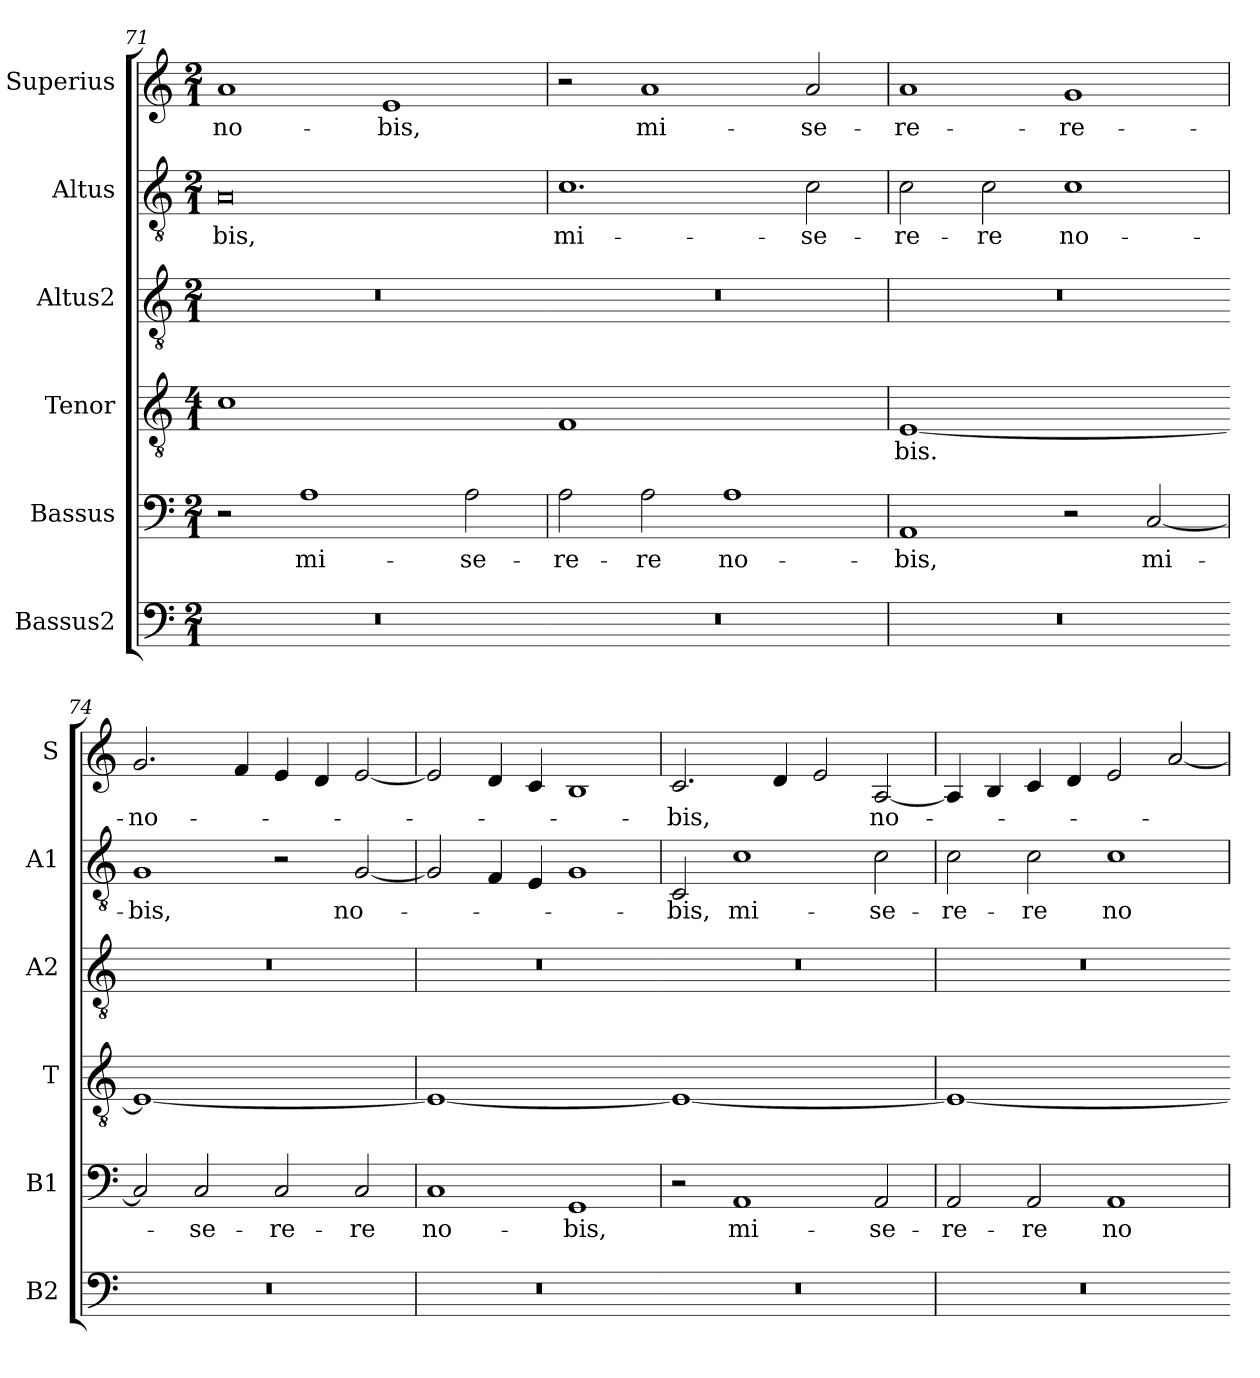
**kern	**kern	**text	**kern	**text	**kern	**kern	**text	**kern	**text
*part6	*part5	*part5	*part4	*part4	*part3	*part2	*part2	*part1	*part1
*staff6	*staff5	*staff5	*staff4	*staff4	*staff3	*staff2	*staff2	*staff1	*staff1
*I"Bassus2	*I"Bassus	*	*I"Tenor	*	*I"Altus2	*I"Altus	*	*I"Superius	*
*I'B2	*I'B1	*	*I'T	*	*I'A2	*I'A1	*	*I'S	*
*clefF4	*clefF4	*	*clefGv2	*	*clefGv2	*clefGv2	*	*clefG2	*
*k[]	*k[]	*	*k[]	*	*k[]	*k[]	*	*k[]	*
*M2/1	*M2/1	*	*M4/1	*	*M2/1	*M2/1	*	*M2/1	*
=71	=71	=71	=71	=71	=71	=71	=71	=71	=71
!	!	!	!LO:N:vis=1	!	!	!	!	!	!
0r	2r	.	0c	.	0r	0A	-bis,	1a	no-
.	1A	mi-	.	.	.	.	.	.	.
.	.	.	.	.	.	.	.	1e	-bis,
.	2A\	-se-	.	.	.	.	.	.	.
=72	=72	=72	=72-	=72	=72	=72	=72	=72	=72
!	!	!	!LO:N:vis=1	!	!	!	!	!	!
0r	2A\	-re-	0F	.	0r	1.c	mi-	2r	.
.	2A\	-re	.	.	.	.	.	1a	mi-
.	1A	no-	.	.	.	.	.	.	.
.	.	.	.	.	.	2c\	-se-	2a/	-se-
=73	=73	=73	=73	=73	=73	=73	=73	=73	=73
!	!	!	!LO:N:vis=1	!	!	!	!	!	!
0r	1AA	-bis,	[0E	-bis.	0r	2c\	-re-	1a	-re-
.	.	.	.	.	.	2c\	-re	.	.
.	2r	.	.	.	.	1c	no-	1g	-re-
.	[2C/	mi-	.	.	.	.	.	.	.
=74	=74	=74	=74-	=74	=74	=74	=74	=74	=74
!	!	!	!LO:N:vis=1	!	!	!	!	!	!
0r	2C/]	.	0E_	.	0r	1G	-bis,	2.g/	no-
.	2C/	-se-	.	.	.	.	.	.	.
.	.	.	.	.	.	.	.	4f/	.
.	2C/	-re-	.	.	.	2r	.	4e/	.
.	.	.	.	.	.	.	.	4d/	.
.	2C/	-re	.	.	.	[2G/	no-	[2e/	.
=75	=75	=75	=75	=75	=75	=75	=75	=75	=75
!	!	!	!LO:N:vis=1	!	!	!	!	!	!
0r	1C	no-	0E_	.	0r	2G/]	.	2e/]	.
.	.	.	.	.	.	4F/	.	4d/	.
.	.	.	.	.	.	4E/	.	4c/	.
.	1GG	-bis,	.	.	.	1G	.	1B	.
=76	=76	=76	=76-	=76	=76	=76	=76	=76	=76
!	!	!	!LO:N:vis=1	!	!	!	!	!	!
0r	2r	.	0E_	.	0r	2C/	-bis,	2.c/	-bis,
.	1AA	mi-	.	.	.	1c	mi-	.	.
.	.	.	.	.	.	.	.	4d/	.
.	.	.	.	.	.	.	.	2e/	.
.	2AA/	-se-	.	.	.	2c\	-se-	[2A/	no-
=77	=77	=77	=77	=77	=77	=77	=77	=77	=77
!	!	!	!LO:N:vis=1	!	!	!	!	!	!
0r	2AA/	-re-	0E_	.	0r	2c\	-re-	4A/]	.
.	.	.	.	.	.	.	.	4B/	.
.	2AA/	-re	.	.	.	2c\	-re	4c/	.
.	.	.	.	.	.	.	.	4d/	.
.	1AA	no-	.	.	.	1c	no-	2e/	.
.	.	.	.	.	.	.	.	[2a/	.
=	=	=	=-	=	=	=	=	=	=
*-	*-	*-	*-	*-	*-	*-	*-	*-	*-
